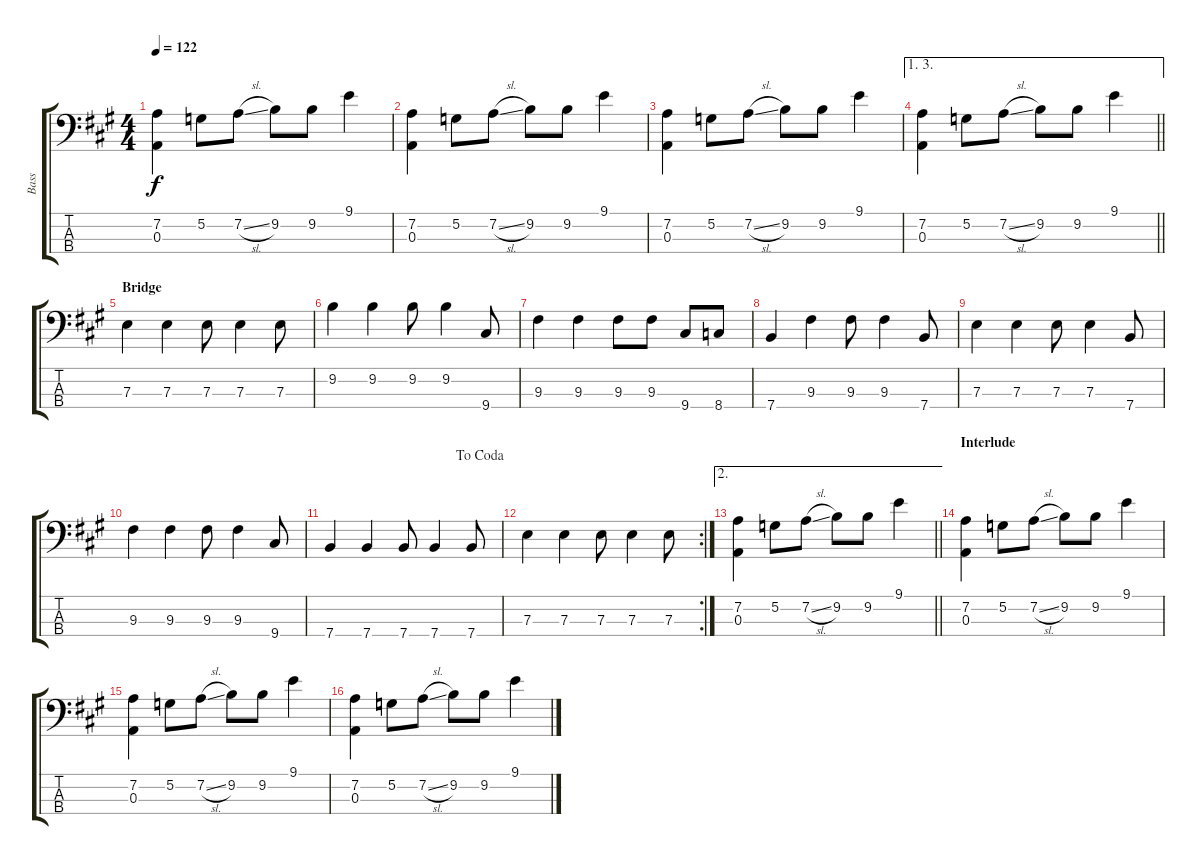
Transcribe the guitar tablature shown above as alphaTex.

\track ("Bass" "Bass") {instrument electricbasspick}
\staff {score tabs}
\tuning (G2 D2 A1 E1) {hide}
\ts (4 4)
\tempo 122
\clef f4
\ks a
(7.2 0.3).4{dy f} 5.2.8 7.2{sl}.8 9.2.8 9.2.8 9.1.4 |
(7.2 0.3).4 5.2.8 7.2{sl}.8 9.2.8 9.2.8 9.1.4 |
(7.2 0.3).4 5.2.8 7.2{sl}.8 9.2.8 9.2.8 9.1.4 |
\ae (1 3)
\barLineRight lightlight
(7.2 0.3).4 5.2.8 7.2{sl}.8 9.2.8 9.2.8 9.1.4 |
\section ("" "Bridge")
7.3.4 7.3.4 7.3.8 7.3.4 7.3.8 |
9.2.4 9.2.4 9.2.8 9.2.4 9.4.8 |
9.3.4 9.3.4 9.3.8 9.3.8 9.4.8 8.4.8 |
7.4.4 9.3.4 9.3.8 9.3.4 7.4.8 |
7.3.4 7.3.4 7.3.8 7.3.4 7.4.8 |
9.3.4 9.3.4 9.3.8 9.3.4 9.4.8 |
\jump dacoda
7.4.4 7.4.4 7.4.8 7.4.4 7.4.8 |
\rc 2
7.3.4 7.3.4 7.3.8 7.3.4 7.3.8 |
\ae 2
\barLineRight lightlight
(7.2 0.3).4 5.2.8 7.2{sl}.8 9.2.8 9.2.8 9.1.4 |
\section ("" "Interlude")
(7.2 0.3).4 5.2.8 7.2{sl}.8 9.2.8 9.2.8 9.1.4 |
(7.2 0.3).4 5.2.8 7.2{sl}.8 9.2.8 9.2.8 9.1.4 |
(7.2 0.3).4 5.2.8 7.2{sl}.8 9.2.8 9.2.8 9.1.4
